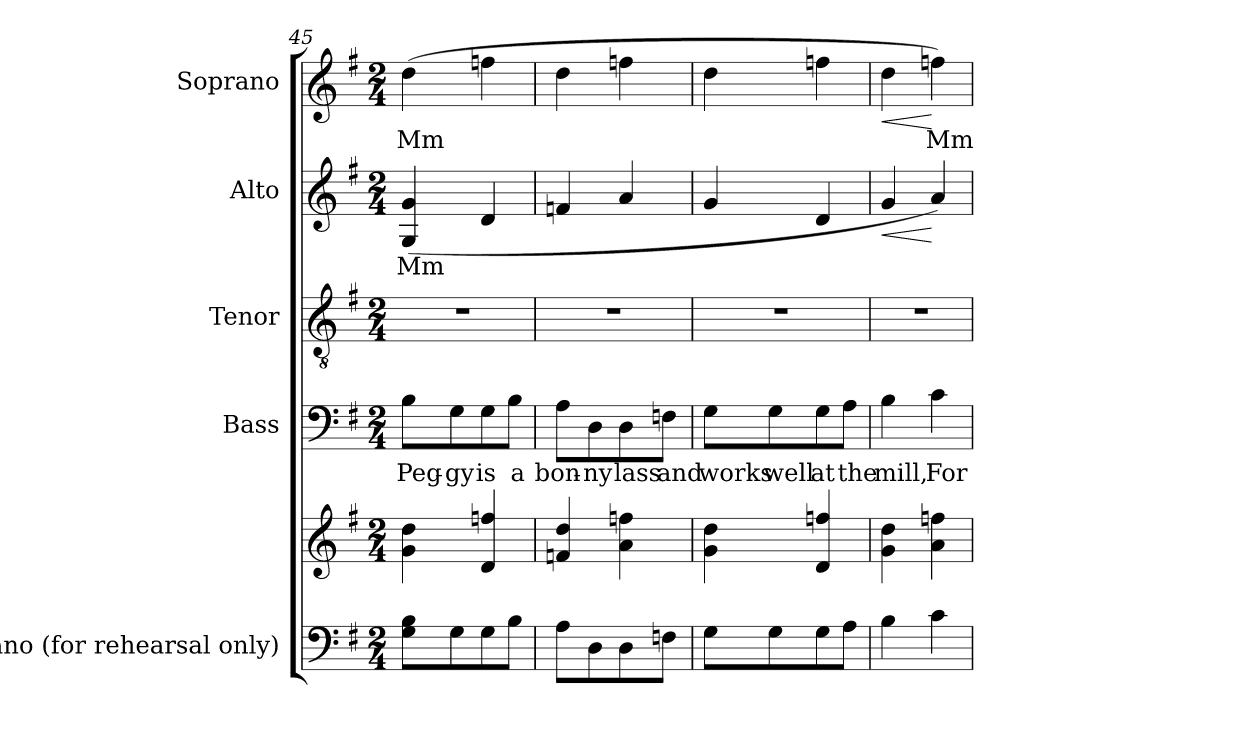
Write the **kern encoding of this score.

**kern	**kern	**kern	**text	**kern	**kern	**text	**dynam	**kern	**text	**dynam
*part5	*part5	*part4	*part4	*part3	*part2	*part2	*part2	*part1	*part1	*part1
*staff6	*staff5	*staff4	*staff4	*staff3	*staff2	*staff2	*staff2	*staff1	*staff1	*staff1
*I"Piano (for rehearsal only)	*	*I"Bass	*	*I"Tenor	*I"Alto	*	*	*I"Soprano	*	*
*I'Pno.	*	*I'B.	*	*I'T.	*I'A.	*	*	*I'S.	*	*
*clefF4	*clefG2	*clefF4	*	*clefGv2	*clefG2	*	*	*clefG2	*	*
*	*	*	*	*ITrd7c12	*	*	*	*	*	*
*k[f#]	*k[f#]	*k[f#]	*	*k[f#]	*k[f#]	*	*	*k[f#]	*	*
*G:	*G:	*G:	*	*G:	*G:	*	*	*G:	*	*
*M2/4	*M2/4	*M2/4	*	*M2/4	*M2/4	*	*	*M2/4	*	*
=45	=45	=45	=45	=45	=45	=45	=45	=45	=45	=45
!	!	!	!LO:LY:b:color=#000000	!LO:N:vis=1	!	!	!	!	!	!
!	!	!	!	!	!	!LO:LY:b:color=#000000	!	!	!	!
!	!	!	!	!	!	!	!	!	!LO:LY:b:color=#000000	!
8Gi\ 8BiL	4gi\ 4ddi	8Bi\L	Peg-	2r	(4Gi/ 4gi	Mm	.	(4ddi\	Mm	.
!	!	!	!LO:LY:b:color=#000000	!	!	!	!	!	!	!
8Gi\	.	8Gi\	-gy	.	.	.	.	.	.	.
!	!	!	!LO:LY:b:color=#000000	!	!	!	!	!	!	!
8Gi\	4di/ 4ffni	8Gi\	is	.	4di/	.	.	4ffni\	.	.
!	!	!	!LO:LY:b:color=#000000	!	!	!	!	!	!	!
8Bi\J	.	8Bi\J	a	.	.	.	.	.	.	.
=46	=46	=46	=46	=46	=46	=46	=46	=46	=46	=46
!	!	!	!LO:LY:b:color=#000000	!LO:N:vis=1	!	!	!	!	!	!
8Ai\L	4fni/ 4ddi	8Ai\L	bon-	2r	4fni/	.	.	4ddi\	.	.
!	!	!	!LO:LY:b:color=#000000	!	!	!	!	!	!	!
8Di\	.	8Di\	-ny	.	.	.	.	.	.	.
!	!	!	!LO:LY:b:color=#000000	!	!	!	!	!	!	!
8Di\	4ai\ 4ffni	8Di\	lass	.	4ai/	.	.	4ffni\	.	.
!	!	!	!LO:LY:b:color=#000000	!	!	!	!	!	!	!
8Fni\J	.	8Fni\J	and	.	.	.	.	.	.	.
=47	=47	=47	=47	=47	=47	=47	=47	=47	=47	=47
!	!	!	!LO:LY:b:color=#000000	!LO:N:vis=1	!	!	!	!	!	!
8Gi\L	4gi\ 4ddi	8Gi\L	works	2r	4gi/	.	.	4ddi\	.	.
!	!	!	!LO:LY:b:color=#000000	!	!	!	!	!	!	!
8Gi\	.	8Gi\	well	.	.	.	.	.	.	.
!	!	!	!LO:LY:b:color=#000000	!	!	!	!	!	!	!
8Gi\	4di/ 4ffni	8Gi\	at	.	4di/	.	.	4ffni\	.	.
!	!	!	!LO:LY:b:color=#000000	!	!	!	!	!	!	!
8Ai\J	.	8Ai\J	the	.	.	.	.	.	.	.
!!LO:LB:g=z
=48	=48	=48	=48	=48	=48	=48	=48	=48	=48	=48
!	!	!	!LO:LY:b:color=#000000	!LO:N:vis=1	!	!	!LO:HP:b	!	!	!
!	!	!	!	!	!	!	!LO:HP:n=1:b	!	!	!LO:HP:b
!	!	!	!	!	!	!	!	!	!	!LO:HP:n=1:b
4Bi\	4gi\ 4ddi	4Bi\	mill,	2r	4gi/	.	< >	4ddi\	.	< >
!	!	!	!LO:LY:b:color=#000000	!	!	!	!	!	!	!
!	!	!	!	!	!	!	!	!	!LO:LY:b:color=#000000	!
4ci\	4ai\ 4ffni	4ci\	For	.	4ai/)	.	[	4ffni\)	Mm	[
.	.	.	.	.	.	.	]	.	.	]
=	=	=	=	=	=	=	=	=	=	=
*-	*-	*-	*-	*-	*-	*-	*-	*-	*-	*-
